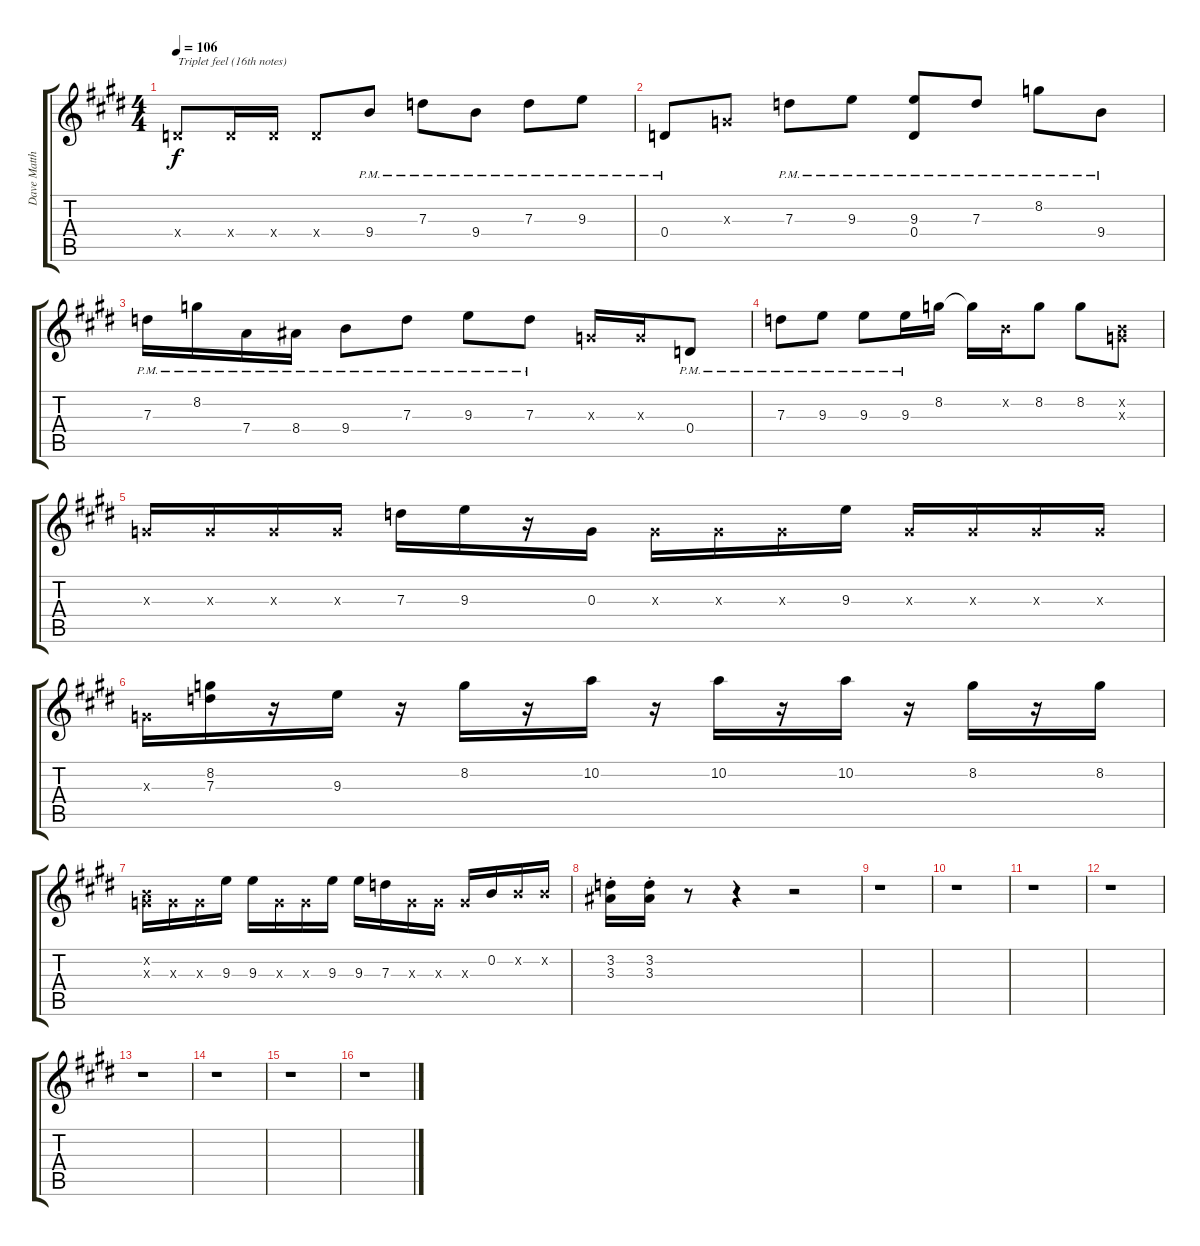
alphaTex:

\track ("Dave Matthews" "Dave Matth") {instrument acousticguitarsteel}
\staff {score tabs}
\tuning (E4 B3 G3 D3 A2 E2) {hide}
\ts (4 4)
\tempo 106
\clef g2
\ks e
0.4{x}.8{txt "Triplet feel (16th notes)" dy f volume 0} 0.4{x}.16 0.4{x}.16 0.4{x}.8 9.4{pm}.8 7.3{pm}.8 9.4{pm}.8 7.3{pm}.8 9.3{pm}.8 |
0.4{pm}.8{volume 0} 0.3{x}.8 7.3{pm}.8 9.3{pm}.8 (9.3{pm} 0.4{pm}).8 7.3{pm}.8 8.2{pm}.8 9.4{pm}.8 |
7.3{pm}.16{volume 0} 8.2{pm}.16 7.4{pm}.16 8.4{pm}.16 9.4{pm}.8 7.3{pm}.8 9.3{pm}.8 7.3{pm}.8 0.3{x}.16 0.3{x}.16 0.4{pm}.8 |
7.3{pm}.8{volume 0} 9.3{pm}.8 9.3{pm}.8 9.3{pm}.16 8.2.16 8.2{t}.16 0.2{x}.16 8.2.8 8.2.8 (0.2{x} 0.3{x}).8 |
0.3{x}.16{volume 0} 0.3{x}.16 0.3{x}.16 0.3{x}.16 7.3.16 9.3.16 r.16 0.3.16 0.3{x}.16 0.3{x}.16 0.3{x}.16 9.3.16 0.3{x}.16 0.3{x}.16 0.3{x}.16 0.3{x}.16 |
0.3{x}.16{volume 0} (8.2 7.3).16 r.16 9.3.16 r.16 8.2.16 r.16 10.2.16 r.16 10.2.16 r.16 10.2.16 r.16 8.2.16 r.16 8.2.16 |
(0.2{x} 0.3{x}).16{volume 0} 0.3{x}.16 0.3{x}.16 9.3.16 9.3.16 0.3{x}.16 0.3{x}.16 9.3.16 9.3.16 7.3.16 0.3{x}.16 0.3{x}.16 0.3{x}.16 0.2.16 0.2{x}.16 0.2{x}.16 |
(3.2{st} 3.3{st}).16{volume 0} (3.2{st} 3.3{st}).16 r.8 r.4 r.2 |
r.1 |
r.1 |
r.1 |
r.1 |
r.1 |
r.1 |
r.1 |
r.1
